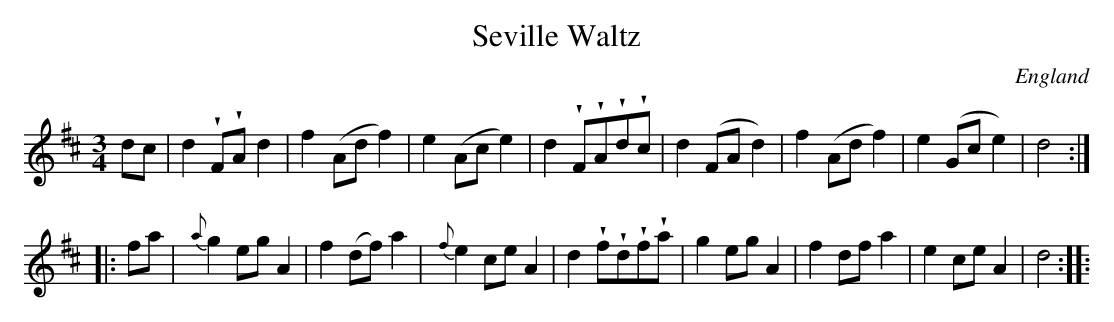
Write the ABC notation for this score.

X:1
T:Seville Waltz
L:1/8
M:3/4
O:England
U:W=!wedge!
K:D major
dc |\
d2 WFWA d2 | f2 (Ad f2) | e2 (Ac e2) | d2 WFWAWdWc | \
d2 (FA d2) | f2 (Ad f2) | e2 (Gc e2) | d4 ::
fa |\
{a}g2 eg A2 | f2 (df) a2 | {f}e2 ce A2 | d2 WfWdWfWa |\
   g2 eg A2 | f2  df  a2 |    e2 ce A2 | d4 ::
